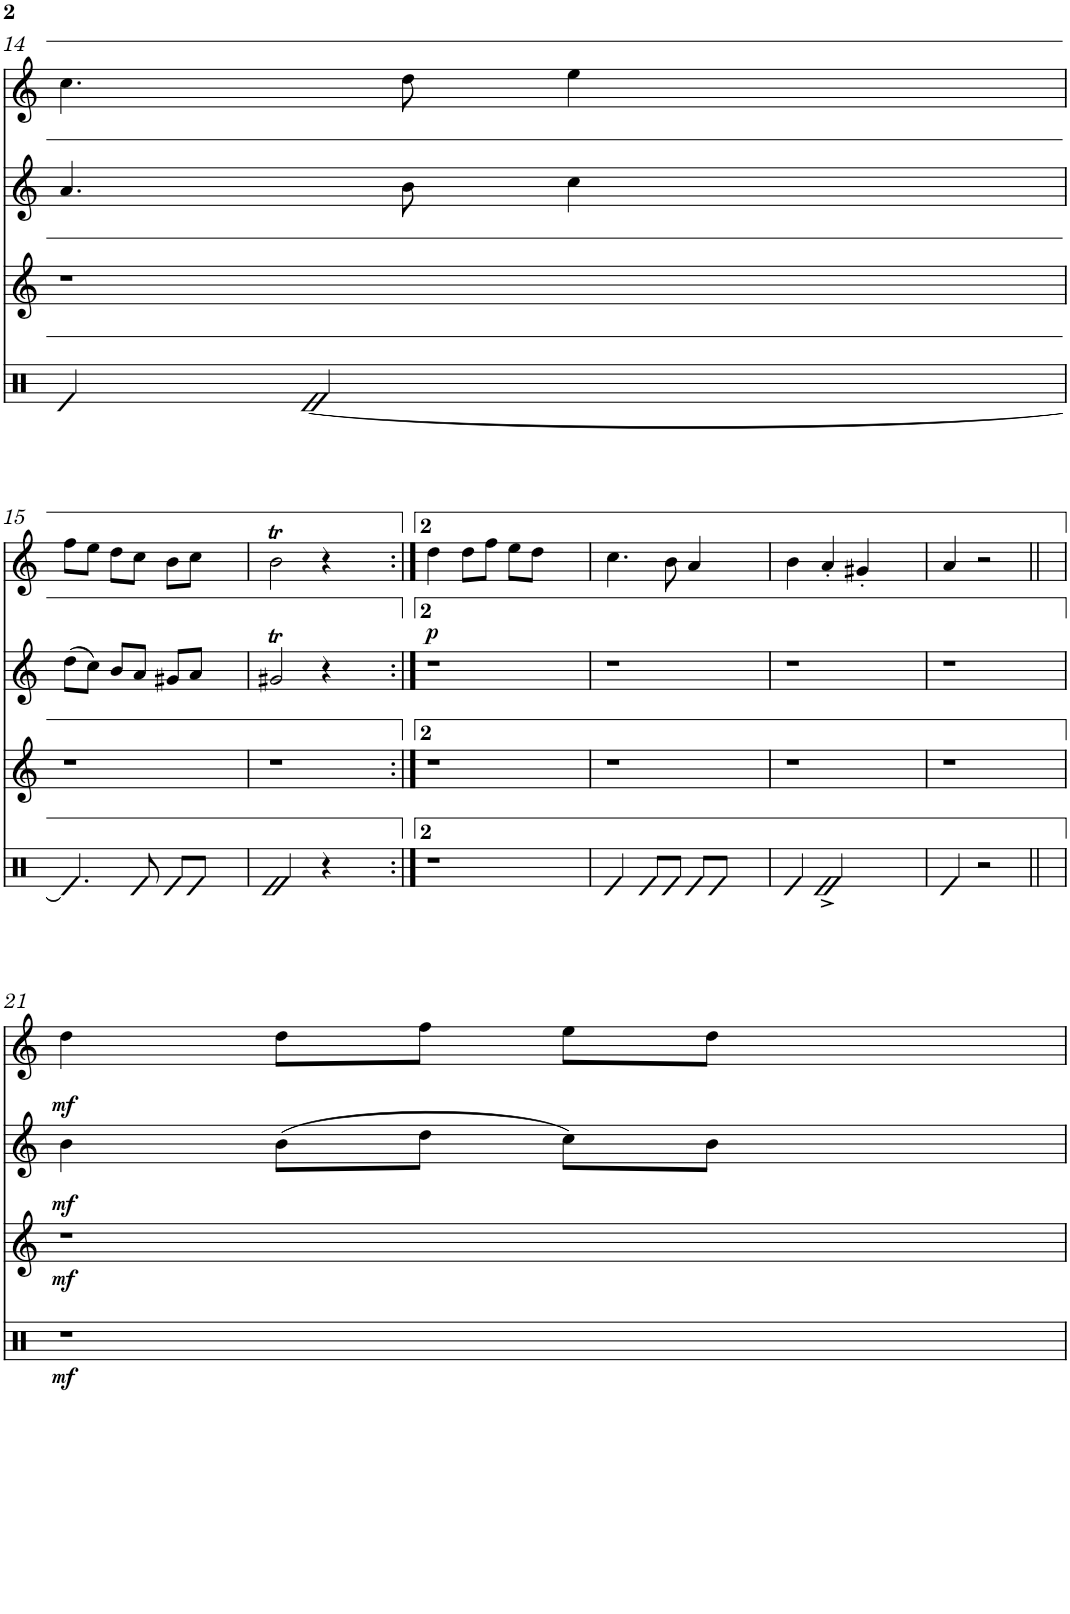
**kern	**dynam	**kern	**dynam	**kern	**dynam	**kern
*part4	*part4	*part3	*part3	*part2	*part2	*part1
*staff4	*staff4	*staff3	*staff3	*staff2	*staff2	*staff1
*I"Timbal	*	*I"Gralla 3	*	*I"Gralla 2	*	*I"Gralla 1
!!LO:PB:g=z
*clefX	*	*clefG2	*	*clefG2	*	*clefG2
*	*	*Trd1c2	*	*Trd8c14	*	*
*k[]	*	*k[]	*	*k[]	*	*k[]
*M3/4	*	*M3/4	*	*M3/4	*	*M3/4
=14	=14	=14	=14	=14	=14	=14
4e/	.	2.r	.	4.a/	.	4.cc\
[2e/	.	.	.	.	.	.
.	.	.	.	8b\	.	8dd\
.	.	.	.	4cc\	.	4ee\
4ryy	.	4ryy	.	4ryy	.	4ryy
!!LO:LB:g=z
=15	=15	=15	=15	=15	=15	=15
4.e/]	.	2.r	.	(>8dd\L	.	8ff\L
.	.	.	.	8cc\J)	.	8ee\J
.	.	.	.	8b/L	.	8dd\L
8e/	.	.	.	8a/J	.	8cc\J
8e/L	.	.	.	8g#X/L	.	8b\L
8e/J	.	.	.	8a/J	.	8cc\J
4ryy	.	4ryy	.	4ryy	.	4ryy
=16	=16	=16	=16	=16	=16	=16
2e/	.	2.r	.	2g#Xt/	.	2bt\
4r	.	.	.	4r	.	4r
4ryy	.	4ryy	.	4ryy	.	4ryy
=17:|!	=17:|!	=17:|!	=17:|!	=17:|!	=17:|!	=17:|!
!	!	!	!	!	!LO:DY:a	!
2.r	.	2.r	.	2.r	p	4dd\
.	.	.	.	.	.	8dd\L
.	.	.	.	.	.	8ff\J
.	.	.	.	.	.	8ee\L
.	.	.	.	.	.	8dd\J
4ryy	.	4ryy	.	4ryy	.	4ryy
=18	=18	=18	=18	=18	=18	=18
4e/	.	2.r	.	2.r	.	4.cc\
8e/L	.	.	.	.	.	.
8e/J	.	.	.	.	.	8b\
8e/L	.	.	.	.	.	4a/
8e/J	.	.	.	.	.	.
4ryy	.	4ryy	.	4ryy	.	4ryy
=19	=19	=19	=19	=19	=19	=19
4e/	.	2.r	.	2.r	.	4b\
2e^/	.	.	.	.	.	4a'/
.	.	.	.	.	.	4g#X'/
4ryy	.	4ryy	.	4ryy	.	4ryy
=20	=20	=20	=20	=20	=20	=20
4e/	.	2.r	.	2.r	.	4a/
2r	.	.	.	.	.	2r
4ryy	.	4ryy	.	4ryy	.	4ryy
!!LO:LB:g=z
=21	=21	=21	=21	=21	=21	=21
!	!LO:DY:b	!	!LO:DY:b	!	!	!
!	!	!	!LO:DY:n=1:a	!	!LO:DY:a	!
2.r	mf	2.r	mf mf	4b\	mf	4dd\
.	.	.	.	(>8b\L	.	8dd\L
.	.	.	.	8dd\J	.	8ff\J
.	.	.	.	8cc\L)	.	8ee\L
.	.	.	.	8b\J	.	8dd\J
4ryy	.	4ryy	.	4ryy	.	4ryy
=	=	=	=	=	=	=
*-	*-	*-	*-	*-	*-	*-
